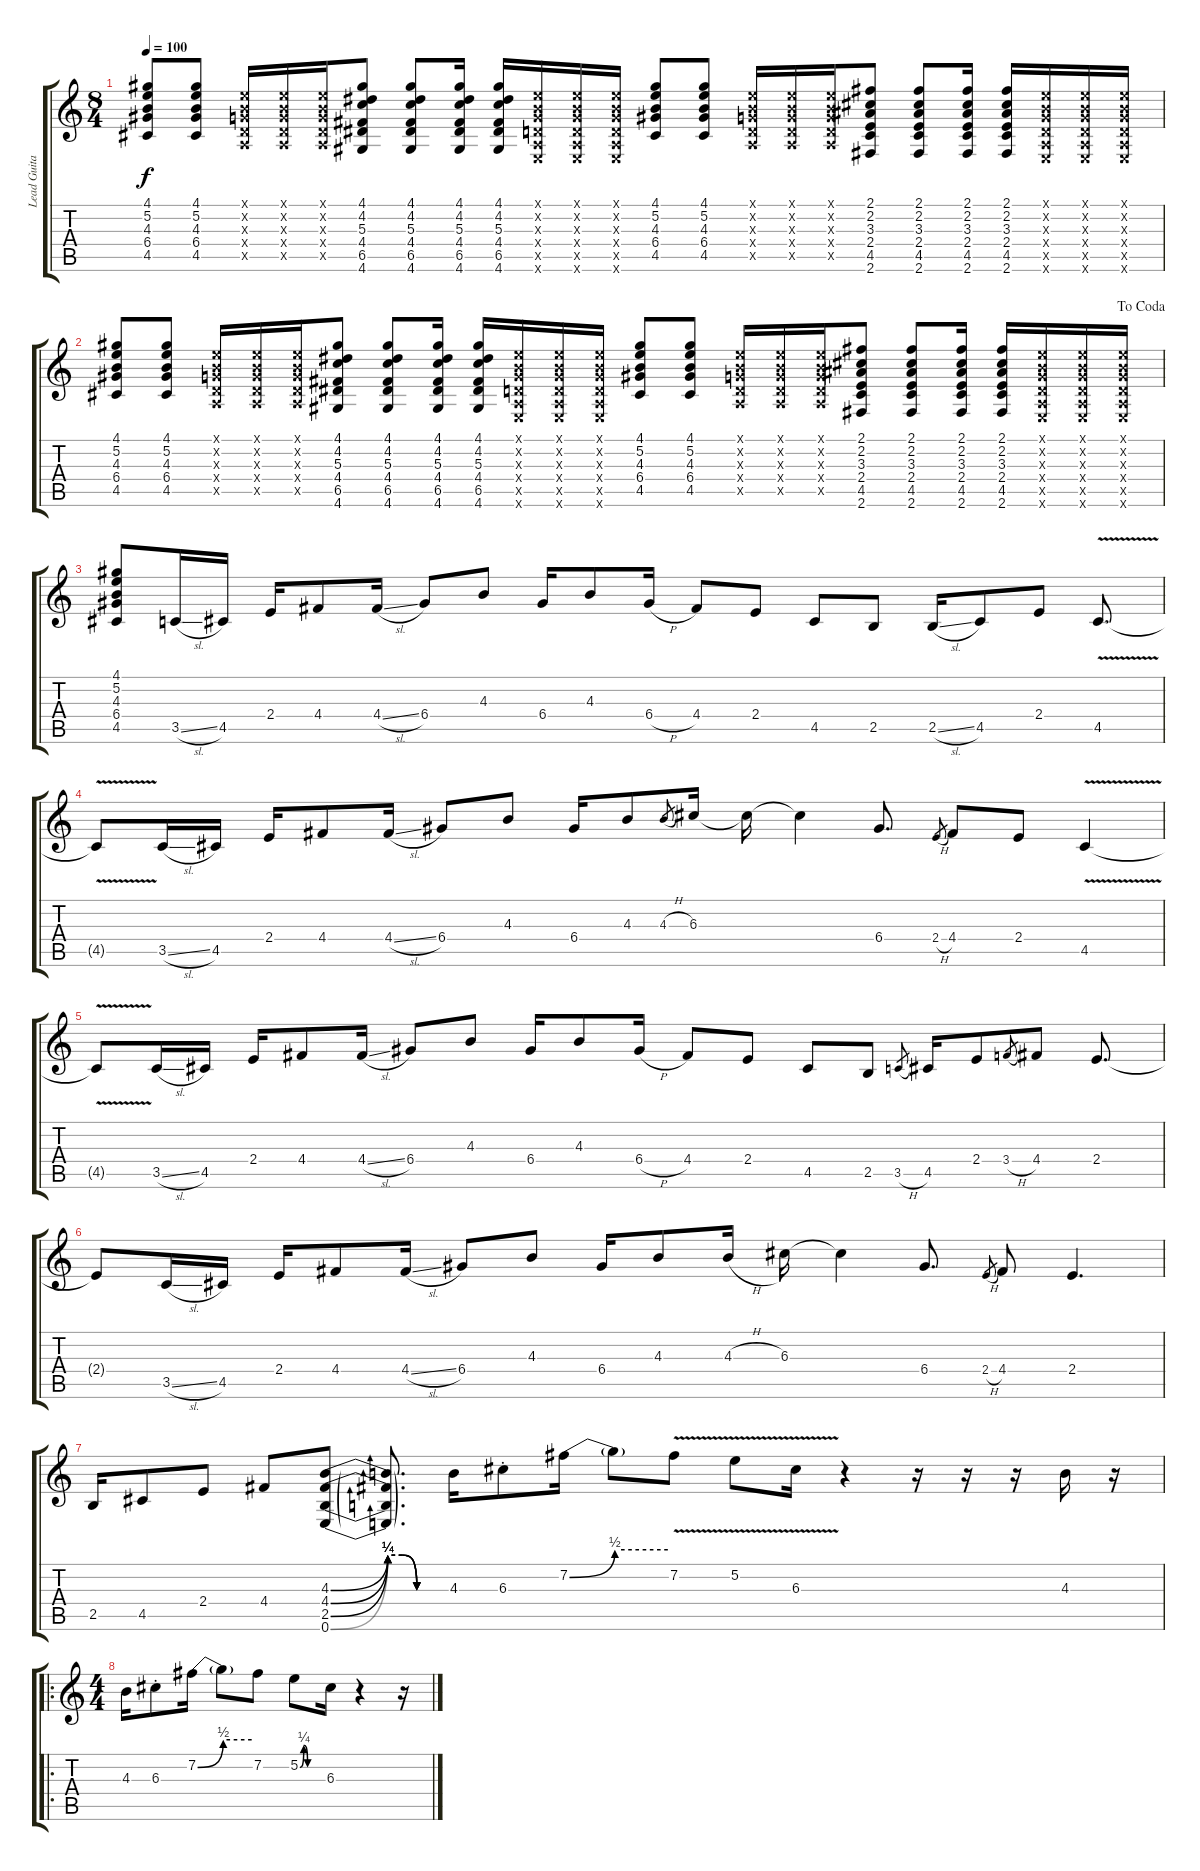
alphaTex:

\track ("Lead Guitar" "Lead Guita") {instrument acousticguitarsteel}
\staff {score tabs}
\tuning (E4 B3 G3 D3 A2 E2) {hide}
\ts (8 4)
\tempo 100
\clef g2
\ks c
(4.1 5.2 4.3 6.4 4.5).8{dy f} (4.1 5.2 4.3 6.4 4.5).8 (0.1{x} 0.2{x} 0.3{x} 0.4{x} 0.5{x}).16 (0.1{x} 0.2{x} 0.3{x} 0.4{x} 0.5{x}).16 (0.1{x} 0.2{x} 0.3{x} 0.4{x} 0.5{x}).16 (4.1 4.2 5.3 4.4 6.5 4.6).8 (4.1 4.2 5.3 4.4 6.5 4.6).8 (4.1 4.2 5.3 4.4 6.5 4.6).16 (4.1 4.2 5.3 4.4 6.5 4.6).16 (0.1{x} 0.2{x} 0.3{x} 0.4{x} 0.5{x} 0.6{x}).16 (0.1{x} 0.2{x} 0.3{x} 0.4{x} 0.5{x} 0.6{x}).16 (0.1{x} 0.2{x} 0.3{x} 0.4{x} 0.5{x} 0.6{x}).16 (4.1 5.2 4.3 6.4 4.5).8 (4.1 5.2 4.3 6.4 4.5).8 (0.1{x} 0.2{x} 0.3{x} 0.4{x} 0.5{x}).16 (0.1{x} 0.2{x} 0.3{x} 0.4{x} 0.5{x}).16 (0.1{x} 0.2{x} 0.3{x} 0.4{x} 0.5{x}).16 (2.1 2.2 3.3 2.4 4.5 2.6).8 (2.1 2.2 3.3 2.4 4.5 2.6).8 (2.1 2.2 3.3 2.4 4.5 2.6).16 (2.1 2.2 3.3 2.4 4.5 2.6).16 (0.1{x} 0.2{x} 0.3{x} 0.4{x} 0.5{x} 0.6{x}).16 (0.1{x} 0.2{x} 0.3{x} 0.4{x} 0.5{x} 0.6{x}).16 (0.1{x} 0.2{x} 0.3{x} 0.4{x} 0.5{x} 0.6{x}).16 |
\jump dacoda
(4.1 5.2 4.3 6.4 4.5).8 (4.1 5.2 4.3 6.4 4.5).8 (0.1{x} 0.2{x} 0.3{x} 0.4{x} 0.5{x}).16 (0.1{x} 0.2{x} 0.3{x} 0.4{x} 0.5{x}).16 (0.1{x} 0.2{x} 0.3{x} 0.4{x} 0.5{x}).16 (4.1 4.2 5.3 4.4 6.5 4.6).8 (4.1 4.2 5.3 4.4 6.5 4.6).8 (4.1 4.2 5.3 4.4 6.5 4.6).16 (4.1 4.2 5.3 4.4 6.5 4.6).16 (0.1{x} 0.2{x} 0.3{x} 0.4{x} 0.5{x} 0.6{x}).16 (0.1{x} 0.2{x} 0.3{x} 0.4{x} 0.5{x} 0.6{x}).16 (0.1{x} 0.2{x} 0.3{x} 0.4{x} 0.5{x} 0.6{x}).16 (4.1 5.2 4.3 6.4 4.5).8 (4.1 5.2 4.3 6.4 4.5).8 (0.1{x} 0.2{x} 0.3{x} 0.4{x} 0.5{x}).16 (0.1{x} 0.2{x} 0.3{x} 0.4{x} 0.5{x}).16 (0.1{x} 0.2{x} 0.3{x} 0.4{x} 0.5{x}).16 (2.1 2.2 3.3 2.4 4.5 2.6).8 (2.1 2.2 3.3 2.4 4.5 2.6).8 (2.1 2.2 3.3 2.4 4.5 2.6).16 (2.1 2.2 3.3 2.4 4.5 2.6).16 (0.1{x} 0.2{x} 0.3{x} 0.4{x} 0.5{x} 0.6{x}).16 (0.1{x} 0.2{x} 0.3{x} 0.4{x} 0.5{x} 0.6{x}).16 (0.1{x} 0.2{x} 0.3{x} 0.4{x} 0.5{x} 0.6{x}).16 |
(4.1 5.2 4.3 6.4 4.5).8{volume 11 instrument electricguitarjazz} 3.5{sl}.16 4.5.16 2.4.16 4.4.8 4.4{sl}.16 6.4.8 4.3.8 6.4.16 4.3.8 6.4{h}.16 4.4.8 2.4.8 4.5.8 2.5.8 2.5{sl}.16 4.5.8 2.4.8 4.5{v}.8{d} |
4.5{t}.8 3.5{sl}.16 4.5.16 2.4.16 4.4.8 4.4{sl}.16 6.4.8 4.3.8 6.4.16 4.3.8 4.3{h}.8{gr} 6.3.16 6.3{t}.16 6.3{t}.4 6.4.8{d} 2.4{h}.8{gr} 4.4.8 2.4.8 4.5{v}.4 |
4.5{t}.8 3.5{sl}.16 4.5.16 2.4.16 4.4.8 4.4{sl}.16 6.4.8 4.3.8 6.4.16 4.3.8 6.4{h}.16 4.4.8 2.4.8 4.5.8 2.5.8 3.5{h}.8{gr} 4.5.16 2.4.8 3.4{h}.8{gr} 4.4.8 2.4.8{d} |
2.4{t}.8 3.5{sl}.16 4.5.16 2.4.16 4.4.8 4.4{sl}.16 6.4.8 4.3.8 6.4.16 4.3.8 4.3{h}.16 6.3.16 6.3{t}.4 6.4.8{d} 2.4{h}.8{gr} 4.4.8 2.4.4{d} |
2.5.16{instrument acousticguitarsteel} 4.5.8 2.4.8 4.4.8 (4.3{be (bend 0 0 60 1)} 4.4{be (bend 0 0 60 1)} 2.5{be (bend 0 0 60 1)} 0.6{be (bend 0 0 60 1)}).8{volume 13} (4.3{be (custom 0 1 15 1 30 0 60 0) t} 4.4{be (custom 0 1 15 1 30 0 60 0) t} 2.5{be (custom 0 1 15 1 30 0 60 0) t} 0.6{be (custom 0 1 15 1 30 0 60 0) t}).8{d} 4.3.16{volume 11} 6.3{st}.8 7.2{be (bend 0 0 60 2)}.16 7.2{be (hold 0 2 60 2) t}.8 7.2{v}.8 5.2{v}.8 6.3{v}.16 r.4 r.16 r.16 r.16 4.3.16 r.16 |
\ro
\ts (4 4)
4.3.16 6.3{st}.8 7.2{be (bend 0 0 60 2)}.16 7.2{be (hold 0 2 60 2) t}.8 7.2.8 5.2{be (custom 0 0 10 1 20 0 30 0 60 0)}.8 6.3.16 r.4 r.16
